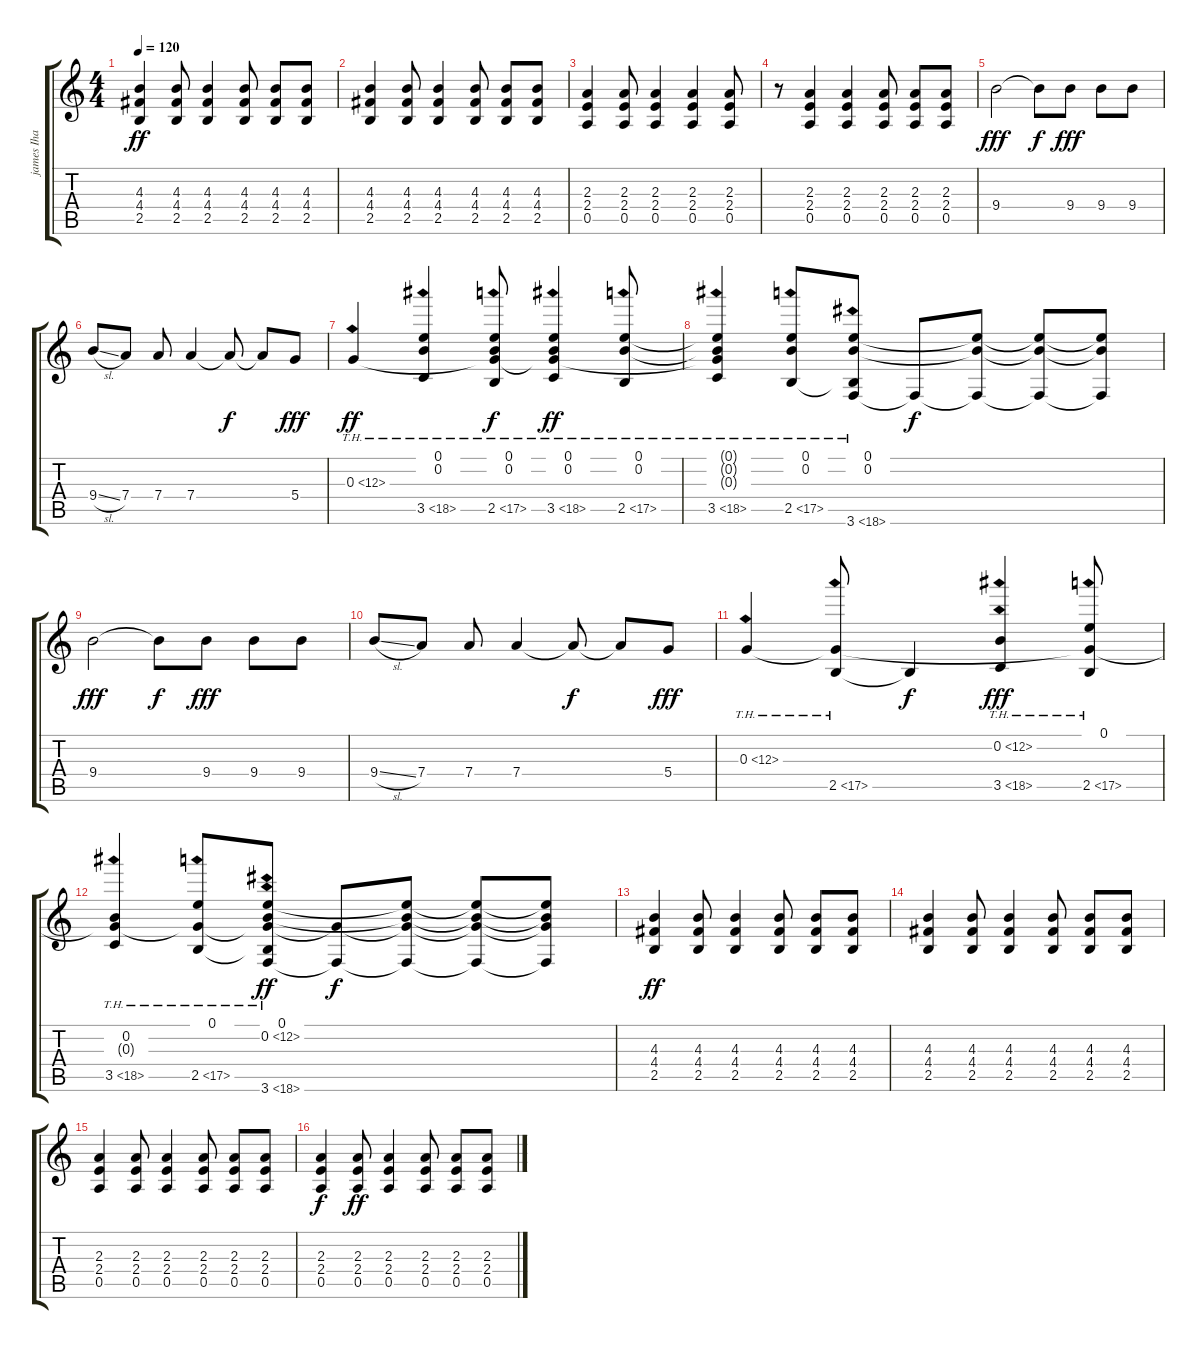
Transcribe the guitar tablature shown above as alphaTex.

\track ("james Iha" "james Iha") {instrument electricguitarclean}
\staff {score tabs}
\tuning (E4 B3 G3 D3 A2 D2) {hide}
\ts (4 4)
\tempo 120
\clef g2
\ks c
(4.3 4.4 2.5).4{dy ff} (4.3 4.4 2.5).8 (4.3 4.4 2.5).4 (4.3 4.4 2.5).8 (4.3 4.4 2.5).8 (4.3 4.4 2.5).8 |
(4.3 4.4 2.5).4 (4.3 4.4 2.5).8 (4.3 4.4 2.5).4 (4.3 4.4 2.5).8 (4.3 4.4 2.5).8 (4.3 4.4 2.5).8 |
(2.3 2.4 0.5).4 (2.3 2.4 0.5).8 (2.3 2.4 0.5).4 (2.3 2.4 0.5).4 (2.3 2.4 0.5).8 |
r.8 (2.3 2.4 0.5).4 (2.3 2.4 0.5).4 (2.3 2.4 0.5).8 (2.3 2.4 0.5).8 (2.3 2.4 0.5).8 |
9.4.2{dy fff volume 16 instrument distortionguitar} 9.4{t}.8{dy f} 9.4.8{dy fff} 9.4.8 9.4.8 |
9.4{sl}.8 7.4.8 7.4.8 7.4.4 7.4{t}.8{dy f} 7.4{t}.8 5.4.8{dy fff} |
0.3{th 12}.4{dy ff} (0.1 0.2 3.5{th 15}).4 (0.1 0.2 0.3{t} 2.5{th 15}).8{dy f} (0.1 0.2 0.3{t} 3.5{th 15}).4{dy ff} (0.1 0.2 2.5{th 15}).8 |
(0.1{t} 0.2{t} 0.3{t} 3.5{th 15}).4 (0.1 0.2 2.5{th 15}).8 (0.1 0.2 2.5{t} 3.6{th 15}).8 3.6{t}.8{dy f} (0.1{t} 0.2{t} 3.6{t}).8 (0.1{t} 0.2{t} 3.6{t}).8 (0.1{t} 0.2{t} 3.6{t}).8 |
9.4.2{dy fff} 9.4{t}.8{dy f} 9.4.8{dy fff} 9.4.8 9.4.8 |
9.4{sl}.8 7.4.8 7.4.8 7.4.4 7.4{t}.8{dy f} 7.4{t}.8 5.4.8{dy fff} |
0.3{th 12}.4 (0.3{t} 2.5{th 15}).8 2.5{t}.4{dy f} (0.2{th 12} 3.5{th 15}).4{dy fff} (0.1 0.3{t} 2.5{th 15}).8 |
(0.2 0.3{t} 3.5{th 15}).4 (0.1 0.3{t} 2.5{th 15}).8 (0.1 0.2{th 12} 0.3{t} 2.5{t} 3.6{th 15}).8{dy ff} (0.3{t} 3.6{t}).8{dy f} (0.1{t} 0.2{t} 0.3{t} 3.6{t}).8 (0.1{t} 0.2{t} 0.3{t} 3.6{t}).8 (0.1{t} 0.2{t} 0.3{t} 3.6{t}).8 |
(4.3 4.4 2.5).4{dy ff volume 16} (4.3 4.4 2.5).8 (4.3 4.4 2.5).4 (4.3 4.4 2.5).8 (4.3 4.4 2.5).8 (4.3 4.4 2.5).8 |
(4.3 4.4 2.5).4 (4.3 4.4 2.5).8 (4.3 4.4 2.5).4 (4.3 4.4 2.5).8 (4.3 4.4 2.5).8 (4.3 4.4 2.5).8 |
(2.3 2.4 0.5).4 (2.3 2.4 0.5).8 (2.3 2.4 0.5).4 (2.3 2.4 0.5).8 (2.3 2.4 0.5).8 (2.3 2.4 0.5).8 |
(2.3 2.4 0.5).4{dy f} (2.3 2.4 0.5).8{dy ff} (2.3 2.4 0.5).4 (2.3 2.4 0.5).8 (2.3 2.4 0.5).8 (2.3 2.4 0.5).8
